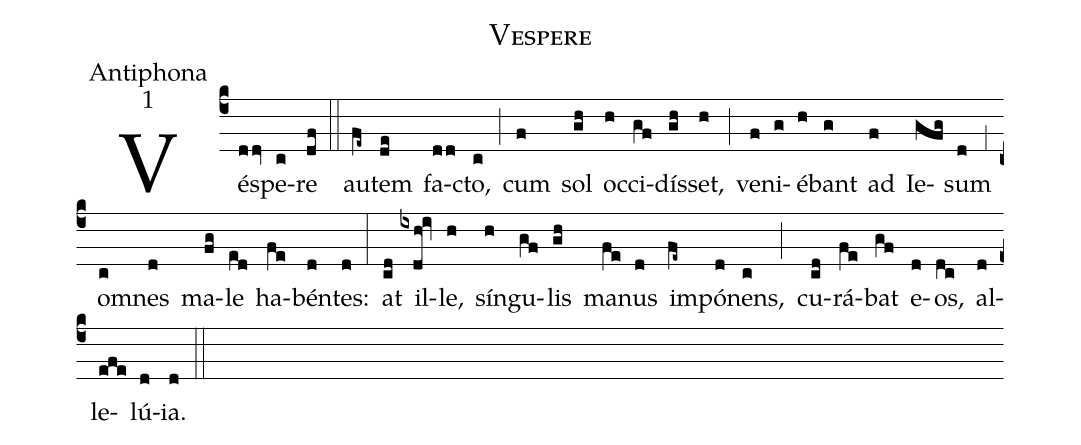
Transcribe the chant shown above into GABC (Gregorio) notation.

name:Vespere;
office-part:Antiphona;
mode:1;
%%
(c4) Vé(ddv)spe(c)re(df) (::)
au(fe~)tem(de) fa(dd)cto,(c) (;) cum(f) sol(gh) oc(h)ci(gf)dís(gh)set,(h) (;) ve(f)ni(g)é(h)bant(g) ad(f) Ie(gfg)sum(d) (,1) o(c)mnes(d) ma(fg)le(ed) ha(fe)bén(d)tes:(d) (:)
at(cd) il(ixdh!iv)le,(h) sín(h)gu(gf)lis(gh) ma(fe)nus(d) im(fe~)pó(d)nens,(c) (;) cu(cd)rá(fe)bat(gf) e(d)os,(dc) al(d)le(efe)lú(d)ia.(d) (::)
